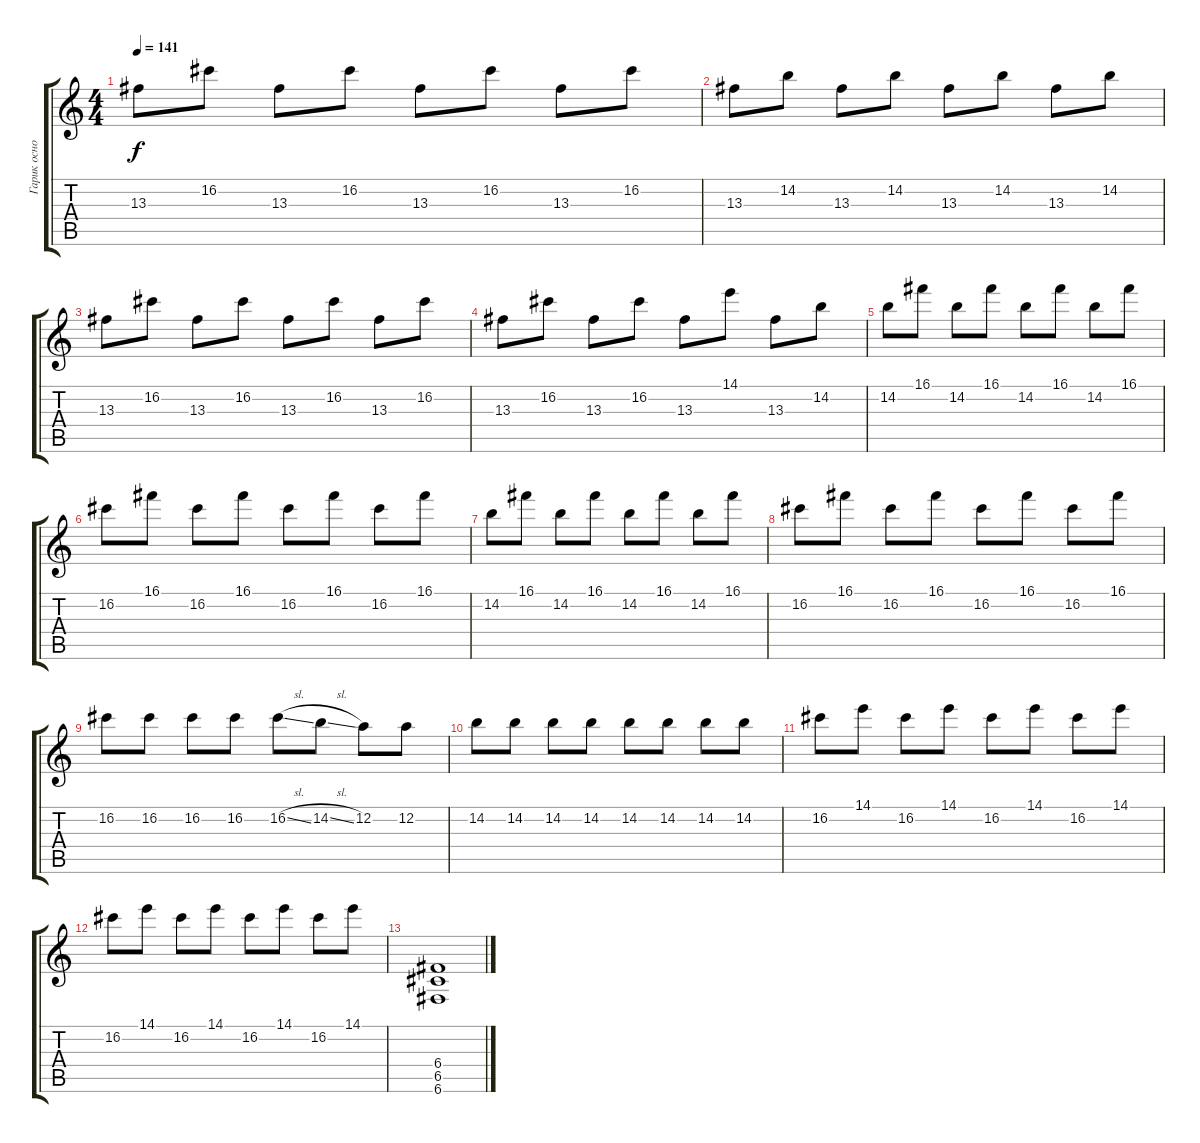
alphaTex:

\track ("Гарик основа" "Гарик осно") {instrument distortionguitar}
\staff {score tabs}
\tuning (D4 A3 F3 C3 G2 C2) {hide}
\ts (4 4)
\tempo 141
\clef g2
\ks c
13.3.8{dy f} 16.2.8 13.3.8 16.2.8 13.3.8 16.2.8 13.3.8 16.2.8 |
13.3.8 14.2.8 13.3.8 14.2.8 13.3.8 14.2.8 13.3.8 14.2.8 |
13.3.8 16.2.8 13.3.8 16.2.8 13.3.8 16.2.8 13.3.8 16.2.8 |
13.3.8 16.2.8 13.3.8 16.2.8 13.3.8 14.1.8 13.3.8 14.2.8 |
14.2.8 16.1.8 14.2.8 16.1.8 14.2.8 16.1.8 14.2.8 16.1.8 |
16.2.8 16.1.8 16.2.8 16.1.8 16.2.8 16.1.8 16.2.8 16.1.8 |
14.2.8 16.1.8 14.2.8 16.1.8 14.2.8 16.1.8 14.2.8 16.1.8 |
16.2.8 16.1.8 16.2.8 16.1.8 16.2.8 16.1.8 16.2.8 16.1.8 |
16.2.8 16.2.8 16.2.8 16.2.8 16.2{sl}.8 14.2{sl}.8 12.2.8 12.2.8 |
14.2.8 14.2.8 14.2.8 14.2.8 14.2.8 14.2.8 14.2.8 14.2.8 |
16.2.8 14.1.8 16.2.8 14.1.8 16.2.8 14.1.8 16.2.8 14.1.8 |
16.2.8 14.1.8 16.2.8 14.1.8 16.2.8 14.1.8 16.2.8 14.1.8 |
(6.4 6.5 6.6).1
